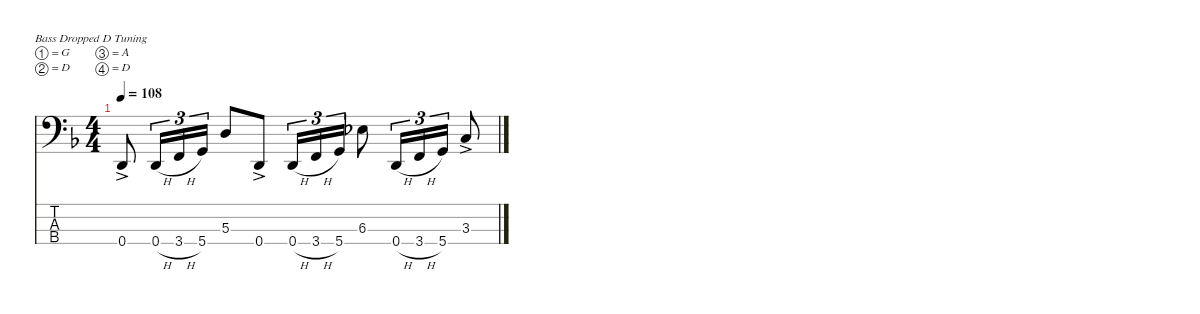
\defaultSystemsLayout 4
\hideDynamics
\bracketExtendMode nobrackets
\singleTrackTrackNamePolicy hidden
\multiTrackTrackNamePolicy hidden
\firstSystemTrackNameMode fullname
\firstSystemTrackNameOrientation horizontal
\otherSystemsTrackNameOrientation horizontal
\track ("Bass - hidden" "el.bs.") {instrument electricbasspick}
\staff {score tabs}
\tuning (G2 D2 A1 D1)
\ts (4 4)
\tempo 108
\clef f4
\ks dminor
0.4{ac acc forcenatural}.8{dy f} 0.4{h acc forcenatural}.16{tu (3 2)} 3.4{h acc forcenatural}.16{tu (3 2)} 5.4{acc forcenatural}.16{tu (3 2)} 5.3{acc forcenatural}.8 0.4{ac acc forcenatural}.8 0.4{h acc forcenatural}.16{tu (3 2)} 3.4{h acc forcenatural}.16{tu (3 2)} 5.4{acc forcenatural}.16{tu (3 2)} 6.3{acc b}.8 0.4{h acc forcenatural}.16{tu (3 2)} 3.4{h acc forcenatural}.16{tu (3 2)} 5.4{acc forcenatural}.16{tu (3 2)} 3.3{ac acc forcenatural}.8
